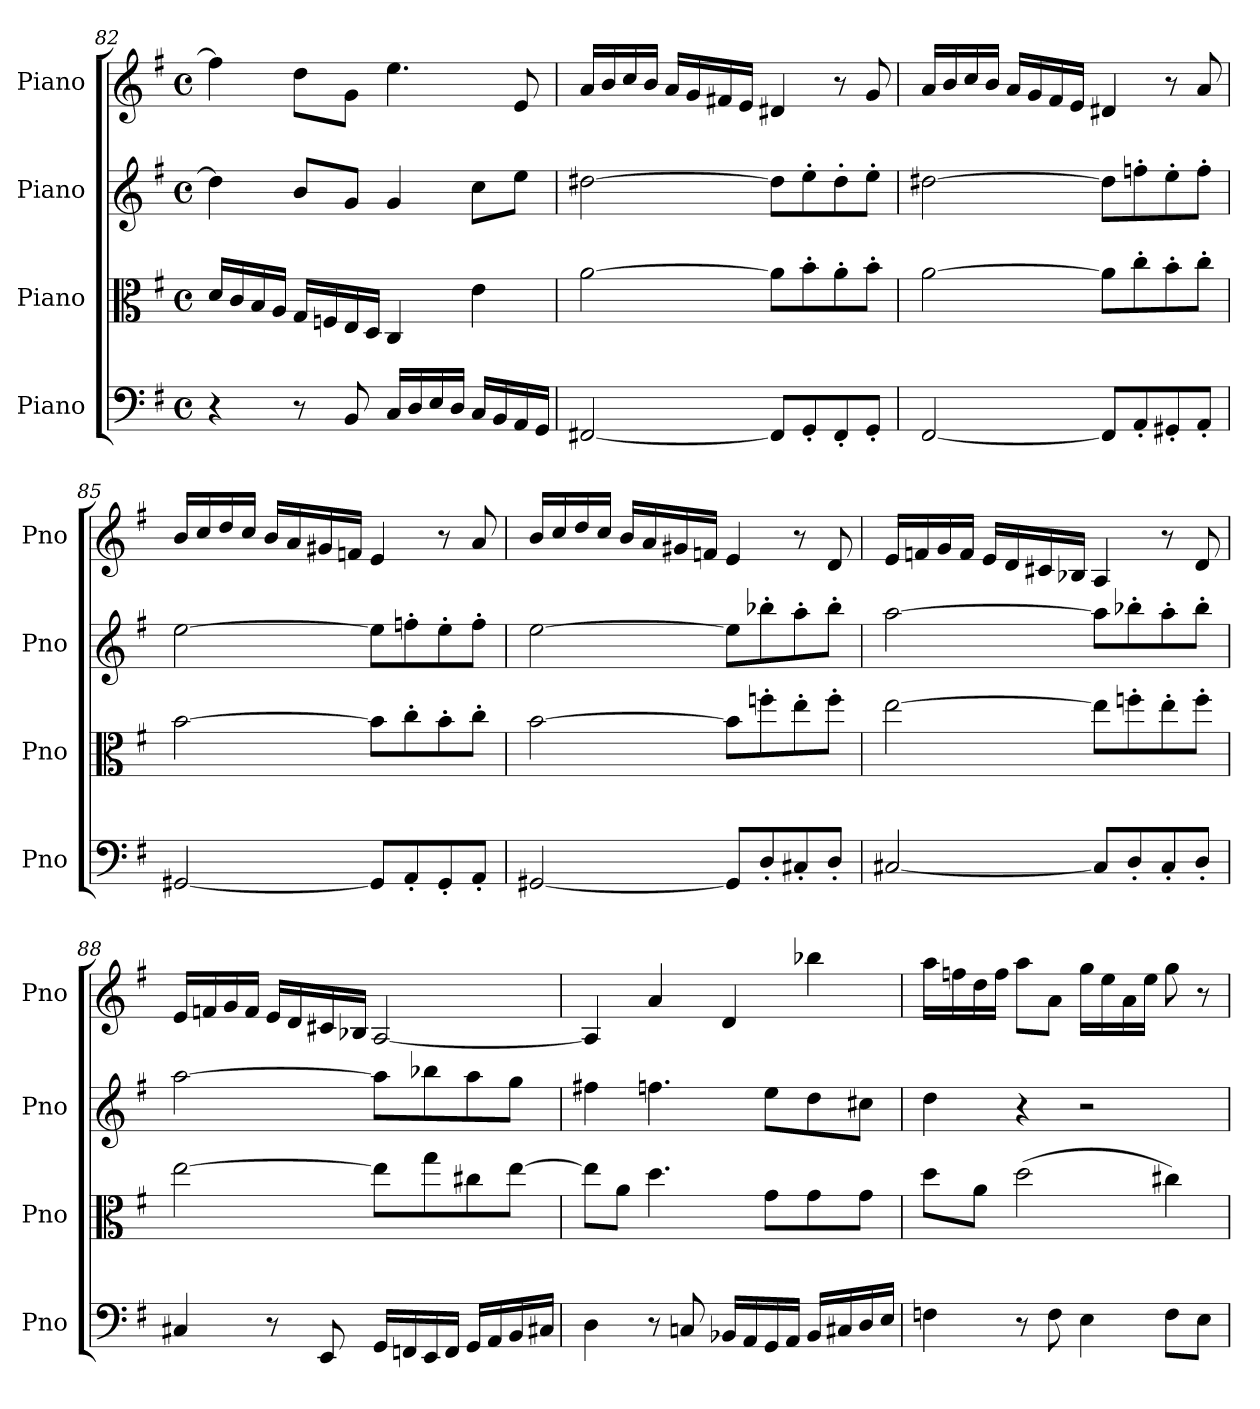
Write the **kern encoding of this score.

**kern	**kern	**kern	**kern
*part4	*part3	*part2	*part1
*staff4	*staff3	*staff2	*staff1
*I"Piano	*I"Piano	*I"Piano	*I"Piano
*I'Pno	*I'Pno	*I'Pno	*I'Pno
*clefF4	*clefC3	*clefG2	*clefG2
*k[f#]	*k[f#]	*k[f#]	*k[f#]
*M4/4	*M4/4	*M4/4	*M4/4
*met(c)	*met(c)	*met(c)	*met(c)
=82	=82	=82	=82
4r	16d/LL	4dd\]	4ff\]
.	16c/	.	.
.	16B/	.	.
.	16A/JJ	.	.
8r	16G/LL	8b/L	8dd\L
.	16Fn/	.	.
8BB/	16E/	8g/J	8g\J
.	16D/JJ	.	.
16C/LL	4C/	4g/	4.ee\
16D/	.	.	.
16E/	.	.	.
16D/JJ	.	.	.
16C/LL	4e\	8cc\L	.
16BB/	.	.	.
16AA/	.	8ee\J	8e/
16GG/JJ	.	.	.
=83	=83	=83	=83
[2FF#X/	[2a\	[2dd#X\	16a/LL
.	.	.	16b/
.	.	.	16cc/
.	.	.	16b/JJ
.	.	.	16a/LL
.	.	.	16g/
.	.	.	16f#X/
.	.	.	16e/JJ
8FF#/L]	8a\L]	8dd#\L]	4d#X/
8GG'/	8b'\	8ee'\	.
8FF#'/	8a'\	8dd#'\	8r
8GG'/J	8b'\J	8ee'\J	8g/
!!LO:LB:g=z
=84	=84	=84	=84
[2FF#/	[2a\	[2dd#X\	16a/LL
.	.	.	16b/
.	.	.	16cc/
.	.	.	16b/JJ
.	.	.	16a/LL
.	.	.	16g/
.	.	.	16f#/
.	.	.	16e/JJ
8FF#/L]	8a\L]	8dd#\L]	4d#X/
8AA'/	8cc'\	8ffn'\	.
8GG#X'/	8b'\	8ee'\	8r
8AA'/J	8cc'\J	8ff'\J	8a/
=85	=85	=85	=85
[2GG#X/	[2b\	[2ee\	16b/LL
.	.	.	16cc/
.	.	.	16dd/
.	.	.	16cc/JJ
.	.	.	16b/LL
.	.	.	16a/
.	.	.	16g#X/
.	.	.	16fn/JJ
8GG#/L]	8b\L]	8ee\L]	4e/
8AA'/	8cc'\	8ffn'\	.
8GG#'/	8b'\	8ee'\	8r
8AA'/J	8cc'\J	8ff'\J	8a/
=86	=86	=86	=86
[2GG#X/	[2b\	[2ee\	16b/LL
.	.	.	16cc/
.	.	.	16dd/
.	.	.	16cc/JJ
.	.	.	16b/LL
.	.	.	16a/
.	.	.	16g#X/
.	.	.	16fn/JJ
8GG#/L]	8b\L]	8ee\L]	4e/
8D'/	8ffn'\	8bb-X'\	.
8C#X'/	8ee'\	8aa'\	8r
8D'/J	8ff'\J	8bb-'\J	8d/
=87	=87	=87	=87
[2C#X/	[2ee\	[2aa\	16e/LL
.	.	.	16fn/
.	.	.	16g/
.	.	.	16f/JJ
.	.	.	16e/LL
.	.	.	16d/
.	.	.	16c#X/
.	.	.	16B-X/JJ
8C#/L]	8ee\L]	8aa\L]	4A/
8D'/	8ffn'\	8bb-X'\	.
8C#'/	8ee'\	8aa'\	8r
8D'/J	8ff'\J	8bb-'\J	8d/
=88	=88	=88	=88
4C#X/	[2ee\	[2aa\	16e/LL
.	.	.	16fn/
.	.	.	16g/
.	.	.	16f/JJ
8r	.	.	16e/LL
.	.	.	16d/
8EE/	.	.	16c#X/
.	.	.	16B-X/JJ
16GG/LL	8ee\L]	8aa\L]	[2A/
16FFn/	.	.	.
16EE/	8gg\	8bb-X\	.
16FF/JJ	.	.	.
16GG/LL	8cc#X\	8aa\	.
16AA/	.	.	.
16BB/	[8ee\J	8gg\J	.
16C#X/JJ	.	.	.
!!LO:LB:g=z
=89	=89	=89	=89
4D\	8ee\L]	4ff#X\	4A/]
.	8a\J	.	.
8r	4.dd\	4.ffn\	4a/
8Cn/	.	.	.
16BB-X/LL	.	.	4d/
16AA/	.	.	.
16GG/	8g\L	8ee\L	.
16AA/JJ	.	.	.
16BB-/LL	8g\	8dd\	4bb-X\
16C#X/	.	.	.
16D/	8g\J	8cc#X\J	.
16E/JJ	.	.	.
=90	=90	=90	=90
4Fn\	8dd\L	4dd\	16aa\LL
.	.	.	16ffn\
.	8a\J	.	16dd\
.	.	.	16ff\JJ
8r	(2dd\	4r	8aa\L
8F\	.	.	8a\J
4E\	.	2r	16gg\LL
.	.	.	16ee\
.	.	.	16a\
.	.	.	16ee\JJ
8F\L	4cc#X\)	.	8gg\
8E\J	.	.	8r
=	=	=	=
*-	*-	*-	*-
